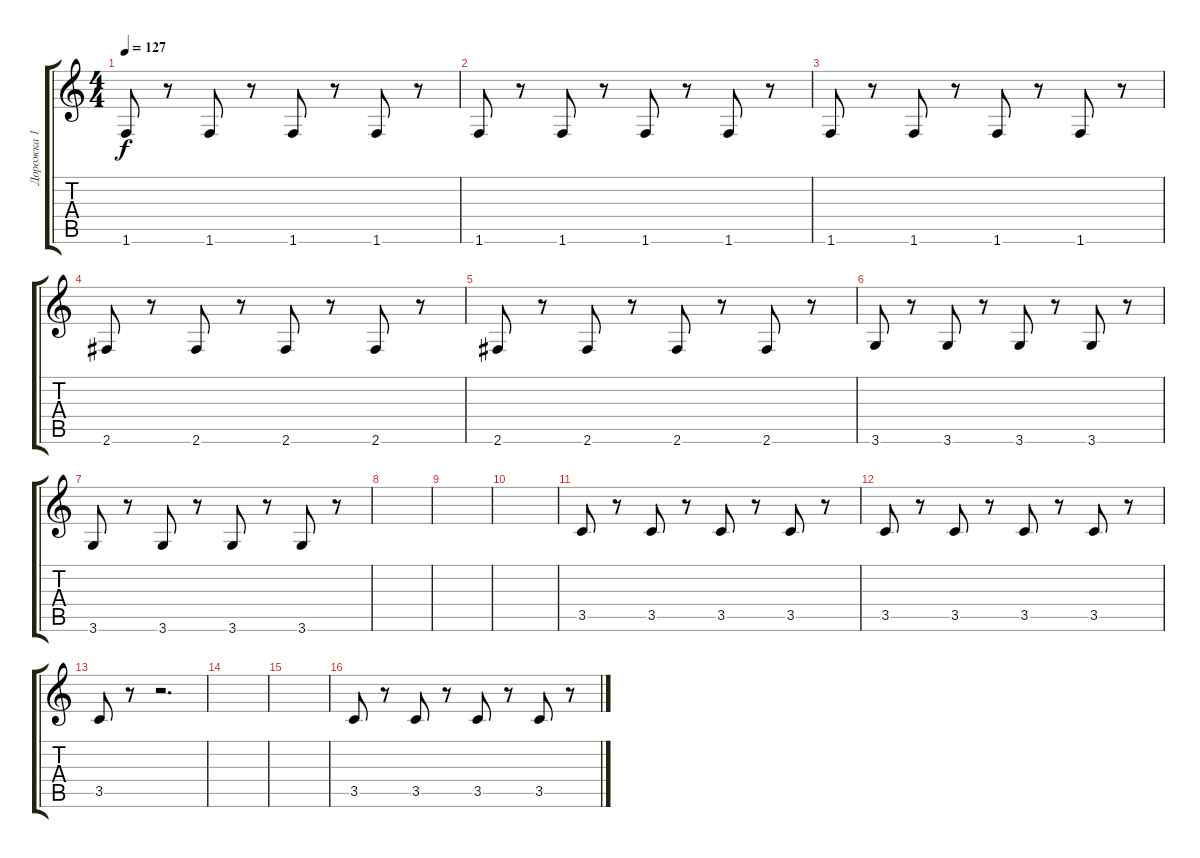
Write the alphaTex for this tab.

\track ("Дорожка 1" "Дорожка 1") {instrument distortionguitar}
\staff {score tabs}
\tuning (E4 B3 G3 D3 A2 E2) {hide}
\ts (4 4)
\tempo 127
\clef g2
\ks c
1.6.8{dy f} r.8 1.6.8 r.8 1.6.8 r.8 1.6.8 r.8 |
1.6.8 r.8 1.6.8 r.8 1.6.8 r.8 1.6.8 r.8 |
1.6.8 r.8 1.6.8 r.8 1.6.8 r.8 1.6.8 r.8 |
2.6.8 r.8 2.6.8 r.8 2.6.8 r.8 2.6.8 r.8 |
2.6.8 r.8 2.6.8 r.8 2.6.8 r.8 2.6.8 r.8 |
3.6.8 r.8 3.6.8 r.8 3.6.8 r.8 3.6.8 r.8 |
3.6.8 r.8 3.6.8 r.8 3.6.8 r.8 3.6.8 r.8 |
|
|
|
3.5.8 r.8 3.5.8 r.8 3.5.8 r.8 3.5.8 r.8 |
3.5.8 r.8 3.5.8 r.8 3.5.8 r.8 3.5.8 r.8 |
3.5.8 r.8 r.2{d} |
|
|
3.5.8 r.8 3.5.8 r.8 3.5.8 r.8 3.5.8 r.8
